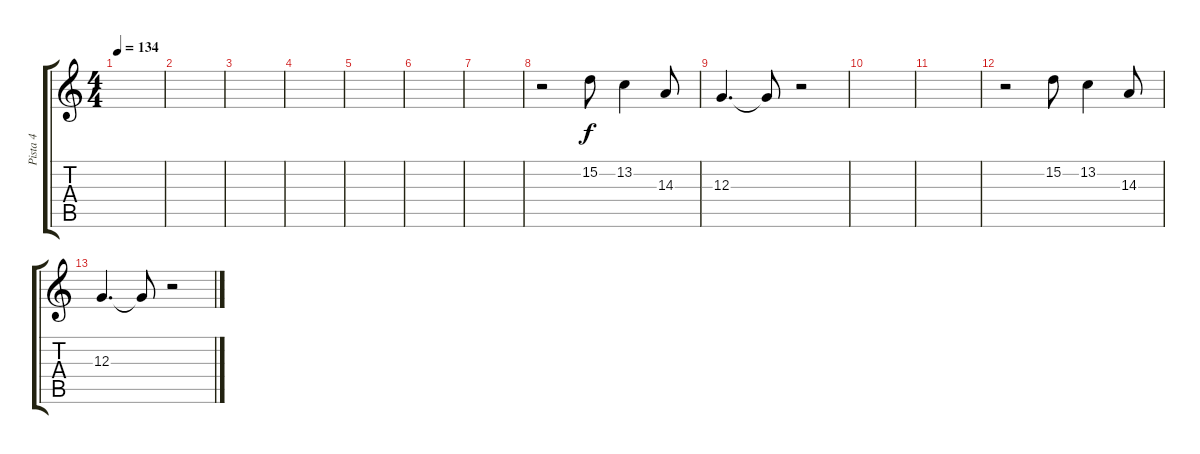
\track ("Pista 4" "Pista 4") {instrument trumpet}
\staff {score tabs}
\tuning (E4 B3 G3 D3 A2 E2) {hide}
\ts (4 4)
\tempo 134
\clef g2
\ks c
|
|
|
|
|
|
|
r.2 15.2.8 13.2.4 14.3.8 |
12.3.4{d} 12.3{t}.8 r.2 |
|
|
r.2 15.2.8 13.2.4 14.3.8 |
12.3.4{d} 12.3{t}.8 r.2
